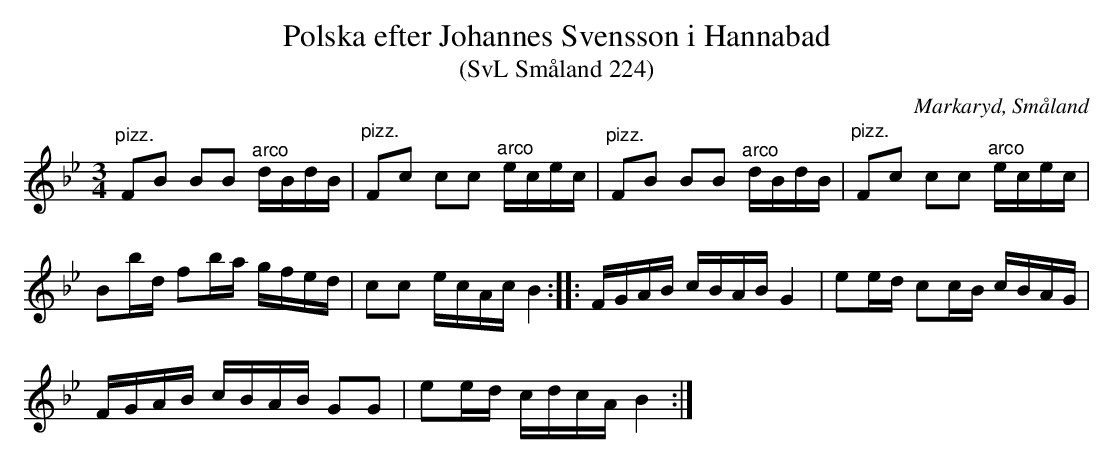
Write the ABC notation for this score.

X:1
T:Polska efter Johannes Svensson i Hannabad
T:(SvL Småland 224)
O:Markaryd, Småland
M:3/4
L:1/16
K:Bb
"^pizz."F2B2 B2B2 "^arco"dBdB|"^pizz."F2c2 c2c2 "^arco"ecec|"^pizz."F2B2 B2B2 "^arco"dBdB|"^pizz."F2c2 c2c2 "^arco"ecec|
B2bd f2ba gfed|c2c2 ecAc B4:| |:FGAB cBAB G4|e2ed c2cB cBAG|
FGAB cBAB G2G2|e2ed cdcA B4:|
